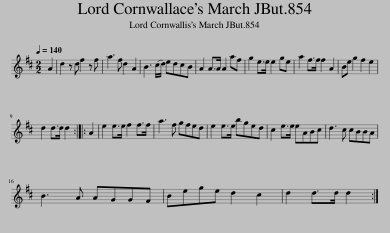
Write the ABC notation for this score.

X:1
L:1/8
Q:1/4=140
M:2/2
I:linebreak $
K:D
V:1 treble
V:1
 A2 | d2 z d f2 z f | a3 f d2 A2 | B3 (c/d/) edcB | A2 A>A A2 af | %5
 g2 e>e e2 ge | a2 f>f f2 A2 | Be g2 f2 e2 |$ d2 d>d d2 :: A2 | %10
 e2 e>e f2 f>f | a3 f gfed | e2 e>e bged | c2 e>e eABc | d3 c cBBA |$ %15
 B3 A AGGF | Bege d2 c2 | d2 d>d d2 :| %18
